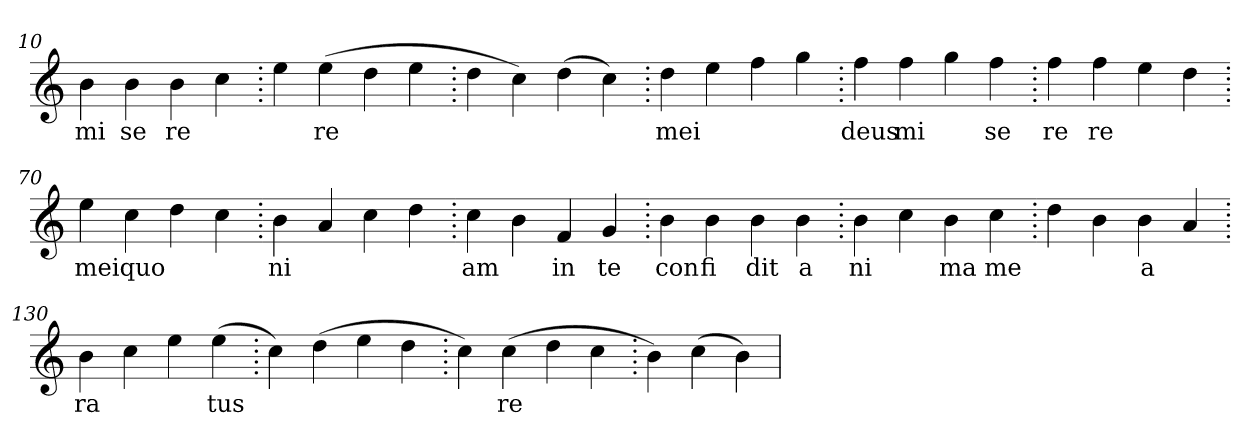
**kern	**text
*part1	*part1
*staff1	*staff1
*clefG2	*
=10.	=10.
4b	mi
4b	se
4b	re
4cc	.
=20.	=20.
4ee	.
(>4ee	re
4dd	.
4ee	.
=30.	=30.
4dd	.
4cc)	.
(>4dd	.
4cc)	.
=40.	=40.
4dd	mei
4ee	.
4ff	.
4gg	.
=50.	=50.
4ff	deus
4ff	mi
4gg	.
4ff	se
=60.	=60.
4ff	re
4ff	re
4ee	.
4dd	.
=70.	=70.
4ee	mei
4cc	quo
4dd	.
4cc	.
=80.	=80.
4b	ni
4a	.
4cc	.
4dd	.
=90.	=90.
4cc	am
4b	.
4f	in
4g	te
=100.	=100.
4b	con
4b	fi
4b	dit
4b	a
=110.	=110.
4b	ni
4cc	.
4b	ma
4cc	me
=120.	=120.
4dd	.
4b	.
4b	a
4a	.
=130.	=130.
4b	ra
4cc	.
4ee	.
(>4ee	tus
=140.	=140.
4cc)	.
(>4dd	.
4ee	.
4dd	.
=150.	=150.
4cc)	.
(>4cc	re
4dd	.
4cc	.
=160.	=160.
4b)	.
(>4cc	.
4b)	.
=	=
*-	*-
